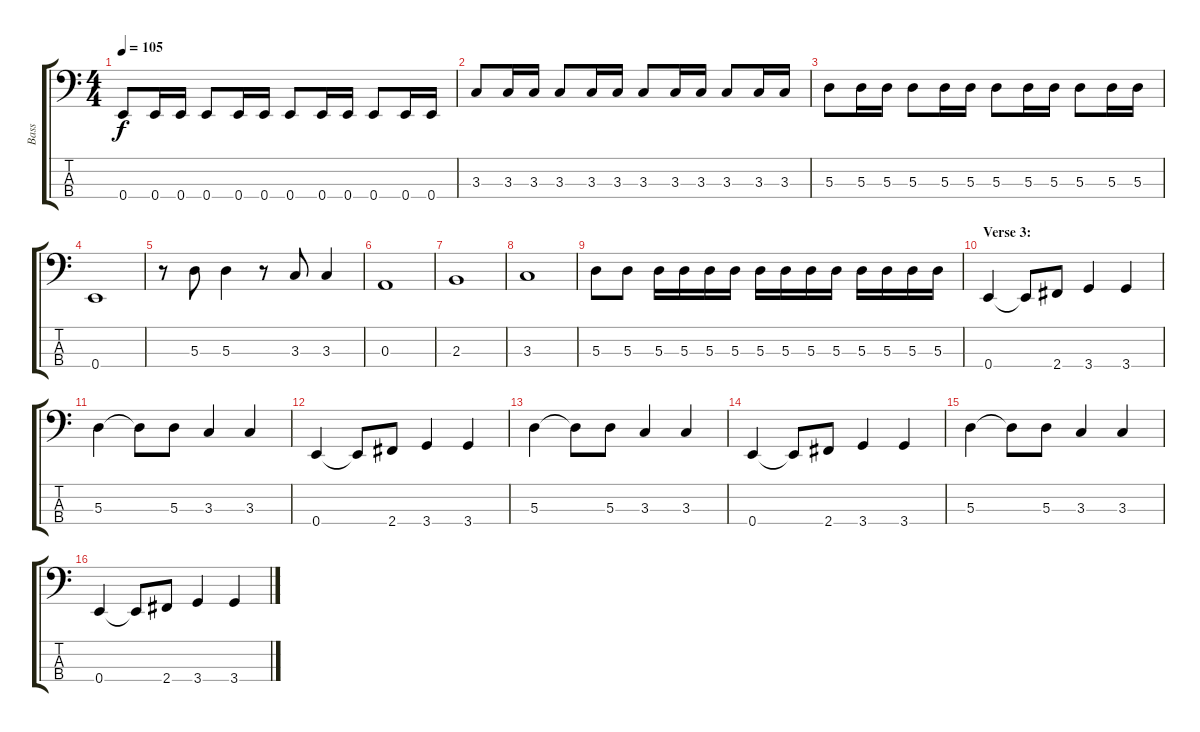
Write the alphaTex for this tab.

\track ("Bass" "Bass") {instrument slapbass2}
\staff {score tabs}
\tuning (G2 D2 A1 E1) {hide}
\ts (4 4)
\tempo 105
\clef f4
\ks c
0.4.8{dy f} 0.4.16 0.4.16 0.4.8 0.4.16 0.4.16 0.4.8 0.4.16 0.4.16 0.4.8 0.4.16 0.4.16 |
3.3.8 3.3.16 3.3.16 3.3.8 3.3.16 3.3.16 3.3.8 3.3.16 3.3.16 3.3.8 3.3.16 3.3.16 |
5.3.8 5.3.16 5.3.16 5.3.8 5.3.16 5.3.16 5.3.8 5.3.16 5.3.16 5.3.8 5.3.16 5.3.16 |
0.4.1 |
r.8 5.3.8 5.3.4 r.8 3.3.8 3.3.4 |
0.3.1 |
2.3.1 |
3.3.1 |
5.3.8 5.3.8 5.3.16 5.3.16 5.3.16 5.3.16 5.3.16 5.3.16 5.3.16 5.3.16 5.3.16 5.3.16 5.3.16 5.3.16 |
\section ("" "Verse 3:")
0.4.4 0.4{t}.8 2.4.8 3.4.4 3.4.4 |
5.3.4 5.3{t}.8 5.3.8 3.3.4 3.3.4 |
0.4.4 0.4{t}.8 2.4.8 3.4.4 3.4.4 |
5.3.4 5.3{t}.8 5.3.8 3.3.4 3.3.4 |
0.4.4 0.4{t}.8 2.4.8 3.4.4 3.4.4 |
5.3.4 5.3{t}.8 5.3.8 3.3.4 3.3.4 |
0.4.4 0.4{t}.8 2.4.8 3.4.4 3.4.4
